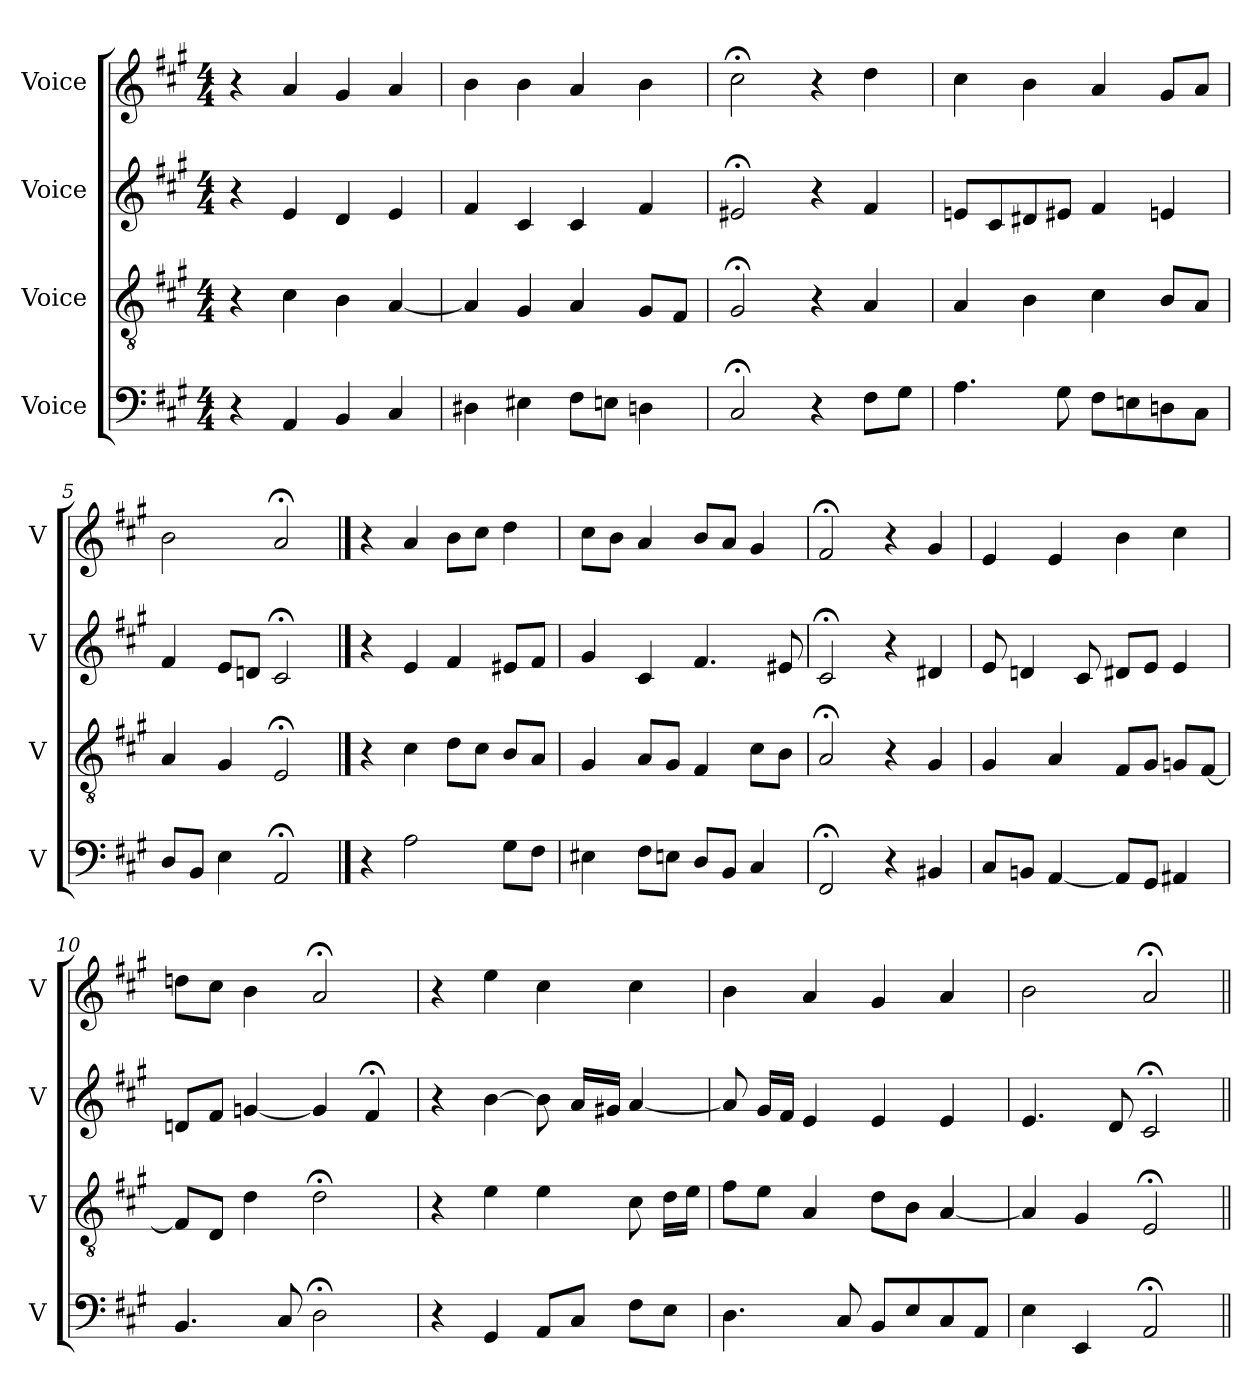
**kern	**kern	**kern	**kern
*part4	*part3	*part2	*part1
*staff4	*staff3	*staff2	*staff1
*I"Voice	*I"Voice	*I"Voice	*I"Voice
*I'V	*I'V	*I'V	*I'V
*clefF4	*clefGv2	*clefG2	*clefG2
*k[f#c#g#]	*k[f#c#g#]	*k[f#c#g#]	*k[f#c#g#]
*M4/4	*M4/4	*M4/4	*M4/4
*MM100	*MM100	*MM100	*MM100
=1	=1	=1	=1
4r	4r	4r	4r
4AA/	4c#\	4e/	4a/
4BB/	4B\	4d/	4g#/
4C#/	[4A/	4e/	4a/
=2	=2	=2	=2
4D#X\	4A/]	4f#/	4b\
4E#X\	4G#/	4c#/	4b\
8F#\L	4A/	4c#/	4a/
8En\J	.	.	.
4Dn\	8G#/L	4f#/	4b\
.	8F#/J	.	.
=3	=3	=3	=3
2C#;/	2G#;/	2e#X;/	2cc#;\
4r	4r	4r	4r
8F#\L	4A/	4f#/	4dd\
8G#\J	.	.	.
=4	=4	=4	=4
4.A\	4A/	8en/L	4cc#\
.	.	8c#/	.
.	4B\	8d#X/	4b\
8G#\	.	8e#X/J	.
8F#\L	4c#\	4f#/	4a/
8En\	.	.	.
8Dn\	8B/L	4en/	8g#/L
8C#\J	8A/J	.	8a/J
!!LO:LB:g=z
=5	=5	=5	=5
8D/L	4A/	4f#/	2b\
8BB/J	.	.	.
4E\	4G#/	8e/L	.
.	.	8dn/J	.
2AA;/	2E;/	2c#;/	2a;/
==6	==6	==6	==6
4r	4r	4r	4r
2A\	4c#\	4e/	4a/
.	8d\L	4f#/	8b\L
.	8c#\J	.	8cc#\J
8G#\L	8B/L	8e#X/L	4dd\
8F#\J	8A/J	8f#/J	.
=7	=7	=7	=7
4E#X\	4G#/	4g#/	8cc#\L
.	.	.	8b\J
8F#\L	8A/L	4c#/	4a/
8En\J	8G#/J	.	.
8D/L	4F#/	4.f#/	8b/L
8BB/J	.	.	8a/J
4C#/	8c#\L	.	4g#/
.	8B\J	8e#X/	.
=8	=8	=8	=8
2FF#;/	2A;/	2c#;/	2f#;/
4r	4r	4r	4r
4BB#X/	4G#/	4d#X/	4g#/
!!LO:LB:g=z
=9	=9	=9	=9
8C#/L	4G#/	8e/	4e/
8BBn/J	.	4dn/	.
[4AA/	4A/	.	4e/
.	.	8c#/	.
8AA/L]	8F#/L	8d#X/L	4b\
8GG#/J	8G#/J	8e/J	.
4AA#X/	8Gn/L	4e/	4cc#\
.	[8F#/J	.	.
=10	=10	=10	=10
4.BB/	8F#/L]	8dn/L	8ddn\L
.	8D/J	8f#/J	8cc#\J
.	4d\	[4gn/	4b\
8C#/	.	.	.
2D;\	2d;\	4g/]	2a;/
.	.	4f#;/	.
=11	=11	=11	=11
4r	4r	4r	4r
4GG#/	4e\	[4b\	4ee\
8AA/L	4e\	8b\]	4cc#\
8C#/J	.	16a/LL	.
.	.	16g#X/JJ	.
8F#\L	8c#\	[4a/	4cc#\
8E\J	16d\LL	.	.
.	16e\JJ	.	.
=12	=12	=12	=12
4.D\	8f#\L	8a/]	4b\
.	8e\J	16g#/LL	.
.	.	16f#/JJ	.
.	4A/	4e/	4a/
8C#/	.	.	.
8BB/L	8d\L	4e/	4g#/
8E/	8B\J	.	.
8C#/	[4A/	4e/	4a/
8AA/J	.	.	.
!!LO:PB:g=z
=13	=13	=13	=13
4E\	4A/]	4.e/	2b\
4EE/	4G#/	.	.
.	.	8d/	.
2AA;/	2E;/	2c#;/	2a;/
=||	=||	=||	=||
*-	*-	*-	*-
